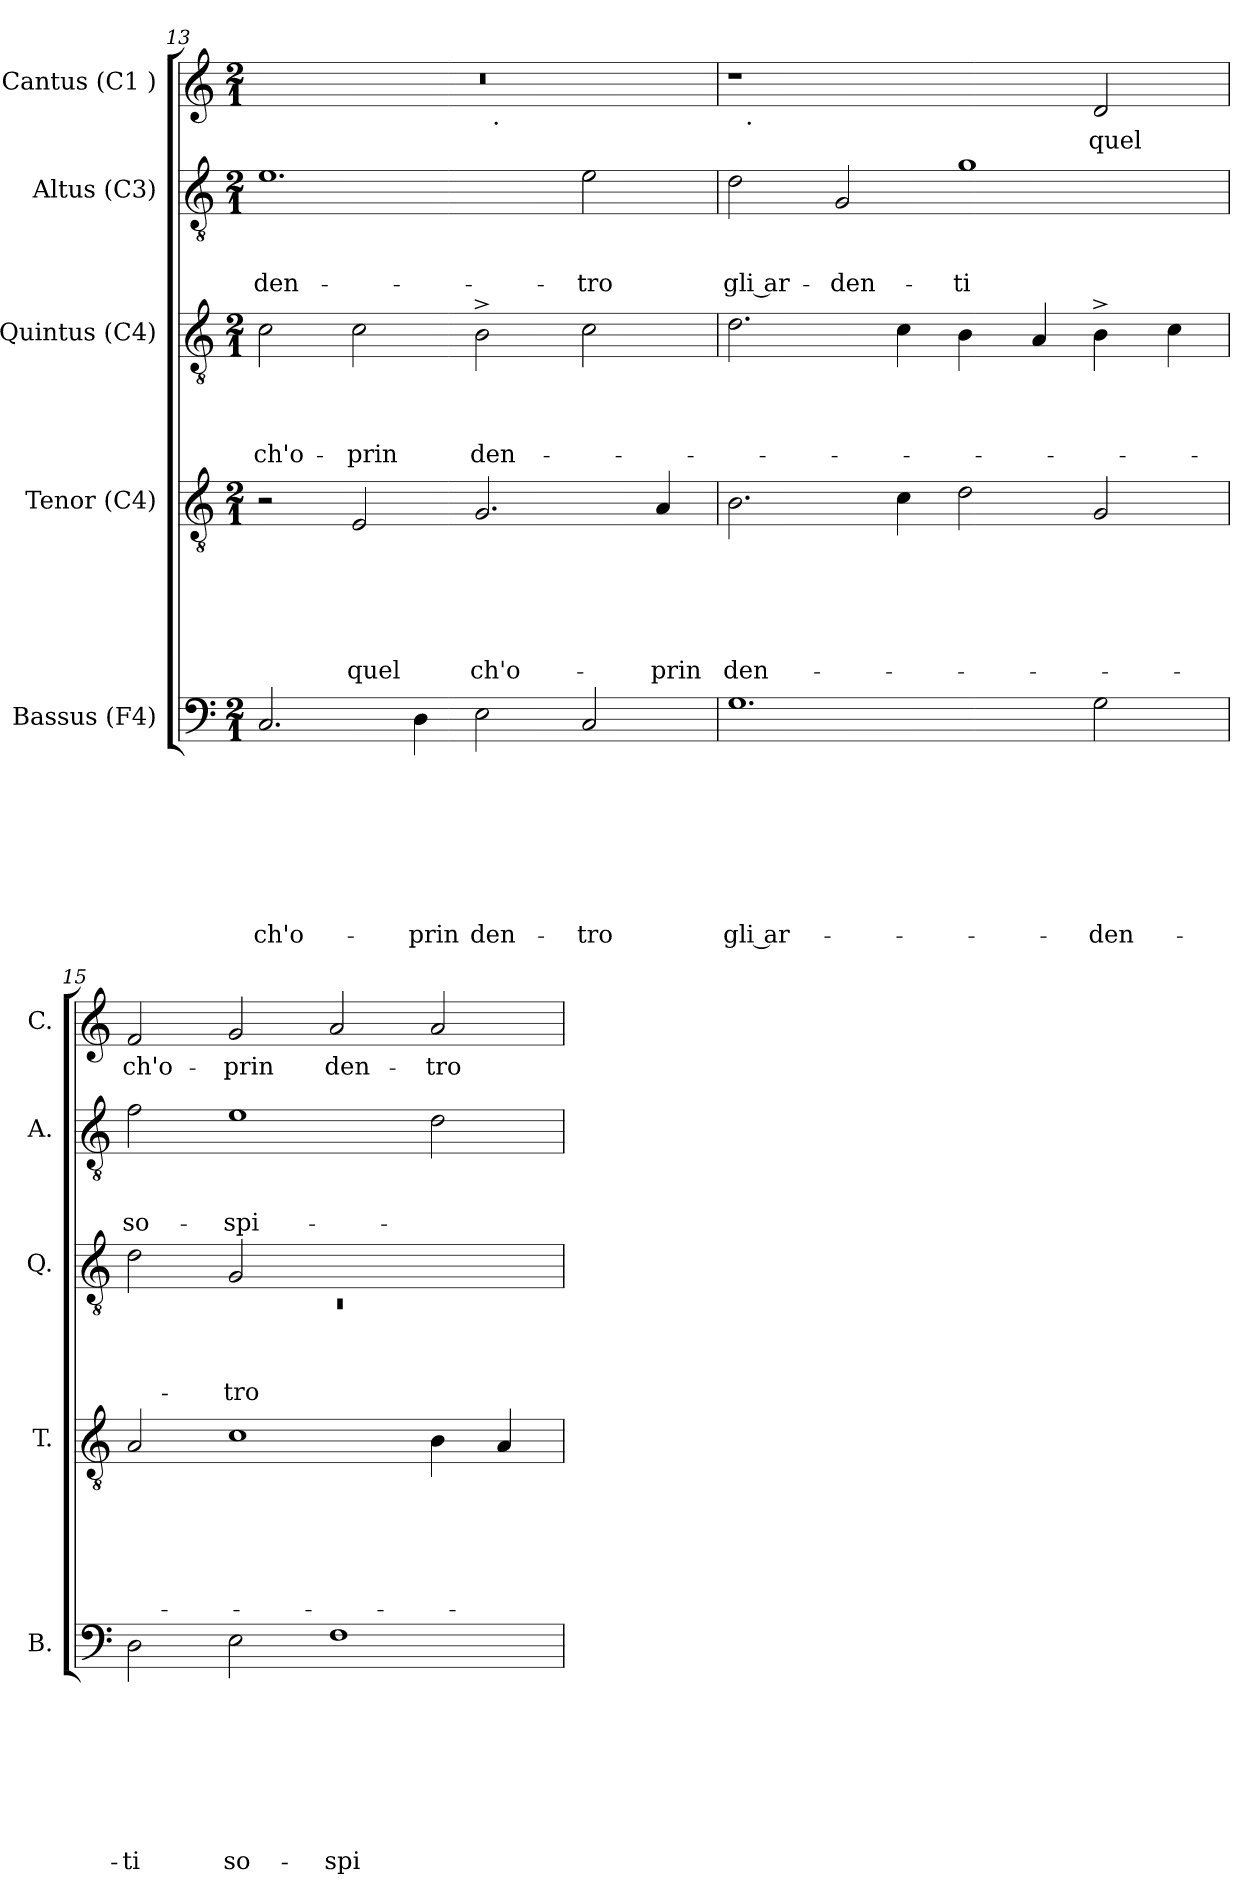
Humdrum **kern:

**kern	**text	**text	**text	**text	**text	**text	**text	**text	**kern	**text	**text	**text	**text	**text	**text	**kern	**text	**text	**text	**text	**kern	**text	**text	**text	**kern	**text
*part5	*part5	*part5	*part5	*part5	*part5	*part5	*part5	*part5	*part4	*part4	*part4	*part4	*part4	*part4	*part4	*part3	*part3	*part3	*part3	*part3	*part2	*part2	*part2	*part2	*part1	*part1
*staff5	*staff5	*staff5	*staff5	*staff5	*staff5	*staff5	*staff5	*staff5	*staff4	*staff4	*staff4	*staff4	*staff4	*staff4	*staff4	*staff3	*staff3	*staff3	*staff3	*staff3	*staff2	*staff2	*staff2	*staff2	*staff1	*staff1
*I"Bassus (F4)	*	*	*	*	*	*	*	*	*I"Tenor (C4)	*	*	*	*	*	*	*I"Quintus (C4)	*	*	*	*	*I"Altus (C3)	*	*	*	*I"Cantus (C1 )	*
*I'B.	*	*	*	*	*	*	*	*	*I'T.	*	*	*	*	*	*	*I'Q.	*	*	*	*	*I'A.	*	*	*	*I'C.	*
!!LO:PB:g=z
*clefF4	*	*	*	*	*	*	*	*	*clefGv2	*	*	*	*	*	*	*clefGv2	*	*	*	*	*clefGv2	*	*	*	*clefG2	*
*k[]	*	*	*	*	*	*	*	*	*k[]	*	*	*	*	*	*	*k[]	*	*	*	*	*k[]	*	*	*	*k[]	*
*C:	*	*	*	*	*	*	*	*	*C:	*	*	*	*	*	*	*C:	*	*	*	*	*C:	*	*	*	*C:	*
*M2/1	*	*	*	*	*	*	*	*	*M2/1	*	*	*	*	*	*	*M2/1	*	*	*	*	*M2/1	*	*	*	*M2/1	*
=13	=13	=13	=13	=13	=13	=13	=13	=13	=13	=13	=13	=13	=13	=13	=13	=13	=13	=13	=13	=13	=13	=13	=13	=13	=13	=13
!	!	!	!	!	!	!	!	!LO:LY:b	!	!	!	!	!	!	!	!	!	!	!	!LO:LY:b	!	!	!	!LO:LY:b	!	!
*	*	*	*	*	*	*	*	*	*	*	*	*	*	*	*	*	*	*	*	*	*	*	*	*	*^	*
2.C/	.	.	.	.	.	.	.	ch'o-	2r	.	.	.	.	.	.	2c\	.	.	.	ch'o-	1.e	.	.	den-	0r	1ryy	.
!	!	!	!	!	!	!	!	!	!	!	!	!	!	!	!LO:LY:b	!	!	!	!	!LO:LY:b	!	!	!	!	!	!	!
.	.	.	.	.	.	.	.	.	2E/	.	.	.	.	.	quel	2c\	.	.	.	-prin	.	.	.	.	.	.	.
!	!	!	!	!	!	!	!	!LO:LY:b	!	!	!	!	!	!	!	!	!	!	!	!	!	!	!	!	!	!	!
4D\	.	.	.	.	.	.	.	-prin	.	.	.	.	.	.	.	.	.	.	.	.	.	.	.	.	.	.	.
!	!	!	!	!	!	!	!	!LO:LY:b	!	!	!	!	!	!	!LO:LY:b	!	!	!	!	!LO:LY:b	!	!	!	!	!	!	!
2E\	.	.	.	.	.	.	.	den-	2.G/	.	.	.	.	.	ch'o-	2B^>\	.	.	.	den-	.	.	.	.	.	32ryy	.
!	!	!	!	!	!	!	!	!	!	!	!	!	!	!	!	!	!	!	!	!	!	!	!	!	!	!LO:TX:b:t=.	!
.	.	.	.	.	.	.	.	.	.	.	.	.	.	.	.	.	.	.	.	.	.	.	.	.	.	2ryy	.
!	!	!	!	!	!	!	!	!LO:LY:b	!	!	!	!	!	!	!	!	!	!	!	!	!	!	!	!LO:LY:b	!	!	!
2C/	.	.	.	.	.	.	.	-tro	.	.	.	.	.	.	.	2c\	.	.	.	.	2e\	.	.	-tro	.	.	.
.	.	.	.	.	.	.	.	.	.	.	.	.	.	.	.	.	.	.	.	.	.	.	.	.	.	4...ryy	.
!	!	!	!	!	!	!	!	!	!	!	!	!	!	!	!LO:LY:b	!	!	!	!	!	!	!	!	!	!	!	!
.	.	.	.	.	.	.	.	.	4A/	.	.	.	.	.	-prin	.	.	.	.	.	.	.	.	.	.	.	.
=14	=14	=14	=14	=14	=14	=14	=14	=14	=14	=14	=14	=14	=14	=14	=14	=14	=14	=14	=14	=14	=14	=14	=14	=14	=14	=14	=14
!	!	!	!	!	!	!	!	!LO:LY:b:rj	!	!	!	!	!	!	!LO:LY:b	!	!	!	!	!	!	!	!	!LO:LY:b:rj	!	!	!
1.G	.	.	.	.	.	.	.	gli ar-	2.B\	.	.	.	.	.	den-	2.d\	.	.	.	.	2d\	.	.	gli ar-	1r	32ryy	.
!	!	!	!	!	!	!	!	!	!	!	!	!	!	!	!	!	!	!	!	!	!	!	!	!	!	!LO:TX:b:t=.	!
.	.	.	.	.	.	.	.	.	.	.	.	.	.	.	.	.	.	.	.	.	.	.	.	.	.	1ryy	.
!	!	!	!	!	!	!	!	!	!	!	!	!	!	!	!	!	!	!	!	!	!	!	!	!LO:LY:b	!	!	!
.	.	.	.	.	.	.	.	.	.	.	.	.	.	.	.	.	.	.	.	.	2G/	.	.	-den-	.	.	.
.	.	.	.	.	.	.	.	.	4c\	.	.	.	.	.	.	4c\	.	.	.	.	.	.	.	.	.	.	.
!	!	!	!	!	!	!	!	!	!	!	!	!	!	!	!	!	!	!	!	!	!	!	!	!LO:LY:b	!	!	!
.	.	.	.	.	.	.	.	.	2d\	.	.	.	.	.	.	4B\	.	.	.	.	1g	.	.	-ti	2ryy	.	.
.	.	.	.	.	.	.	.	.	.	.	.	.	.	.	.	.	.	.	.	.	.	.	.	.	.	2ryy	.
.	.	.	.	.	.	.	.	.	.	.	.	.	.	.	.	4A/	.	.	.	.	.	.	.	.	.	.	.
!	!	!	!	!	!	!	!	!LO:LY:b	!	!	!	!	!	!	!	!	!	!	!	!	!	!	!	!	!	!	!LO:LY:b
2G\	.	.	.	.	.	.	.	-den-	2G/	.	.	.	.	.	.	4B^>\	.	.	.	.	.	.	.	.	2d/	.	quel
.	.	.	.	.	.	.	.	.	.	.	.	.	.	.	.	.	.	.	.	.	.	.	.	.	.	4...ryy	.
.	.	.	.	.	.	.	.	.	.	.	.	.	.	.	.	4c\	.	.	.	.	.	.	.	.	.	.	.
=15	=15	=15	=15	=15	=15	=15	=15	=15	=15	=15	=15	=15	=15	=15	=15	=15	=15	=15	=15	=15	=15	=15	=15	=15	=15	=15	=15
*	*	*	*	*	*	*	*	*	*	*	*	*	*	*	*	*^	*	*	*	*	*	*	*	*	*	*	*
!	!	!	!	!	!	!	!	!LO:LY:b	!	!	!	!	!	!	!	!	!LO:N:vis=1	!	!	!	!	!	!	!	!LO:LY:b	!	!	!LO:LY:b
*	*	*	*	*	*	*	*	*	*	*	*	*	*	*	*	*	*	*	*	*	*	*	*	*	*	*v	*v	*
2D\	.	.	.	.	.	.	.	-ti	2A/	.	.	.	.	.	.	2d\	0rC	.	.	.	.	2f\	.	.	so-	2f/	ch'o-
!	!	!	!	!	!	!	!	!LO:LY:b	!	!	!	!	!	!	!	!	!	!	!	!	!LO:LY:b	!	!	!	!LO:LY:b	!	!LO:LY:b
2E\	.	.	.	.	.	.	.	so-	1c	.	.	.	.	.	.	2G/	.	.	.	.	-tro	1e	.	.	-spi-	2g/	-prin
!	!	!	!	!	!	!	!	!LO:LY:b	!	!	!	!	!	!	!	!	!	!	!	!	!	!	!	!	!	!	!LO:LY:b
1F	.	.	.	.	.	.	.	-spi-	.	.	.	.	.	.	.	1ryy	.	.	.	.	.	.	.	.	.	2a/	den-
!	!	!	!	!	!	!	!	!	!	!	!	!	!	!	!	!	!	!	!	!	!	!	!	!	!	!	!LO:LY:b
.	.	.	.	.	.	.	.	.	4B\	.	.	.	.	.	.	.	.	.	.	.	.	2d\	.	.	.	2a/	-tro
.	.	.	.	.	.	.	.	.	4A/	.	.	.	.	.	.	.	.	.	.	.	.	.	.	.	.	.	.
*	*	*	*	*	*	*	*	*	*	*	*	*	*	*	*	*v	*v	*	*	*	*	*	*	*	*	*	*
=	=	=	=	=	=	=	=	=	=	=	=	=	=	=	=	=	=	=	=	=	=	=	=	=	=	=
*-	*-	*-	*-	*-	*-	*-	*-	*-	*-	*-	*-	*-	*-	*-	*-	*-	*-	*-	*-	*-	*-	*-	*-	*-	*-	*-
